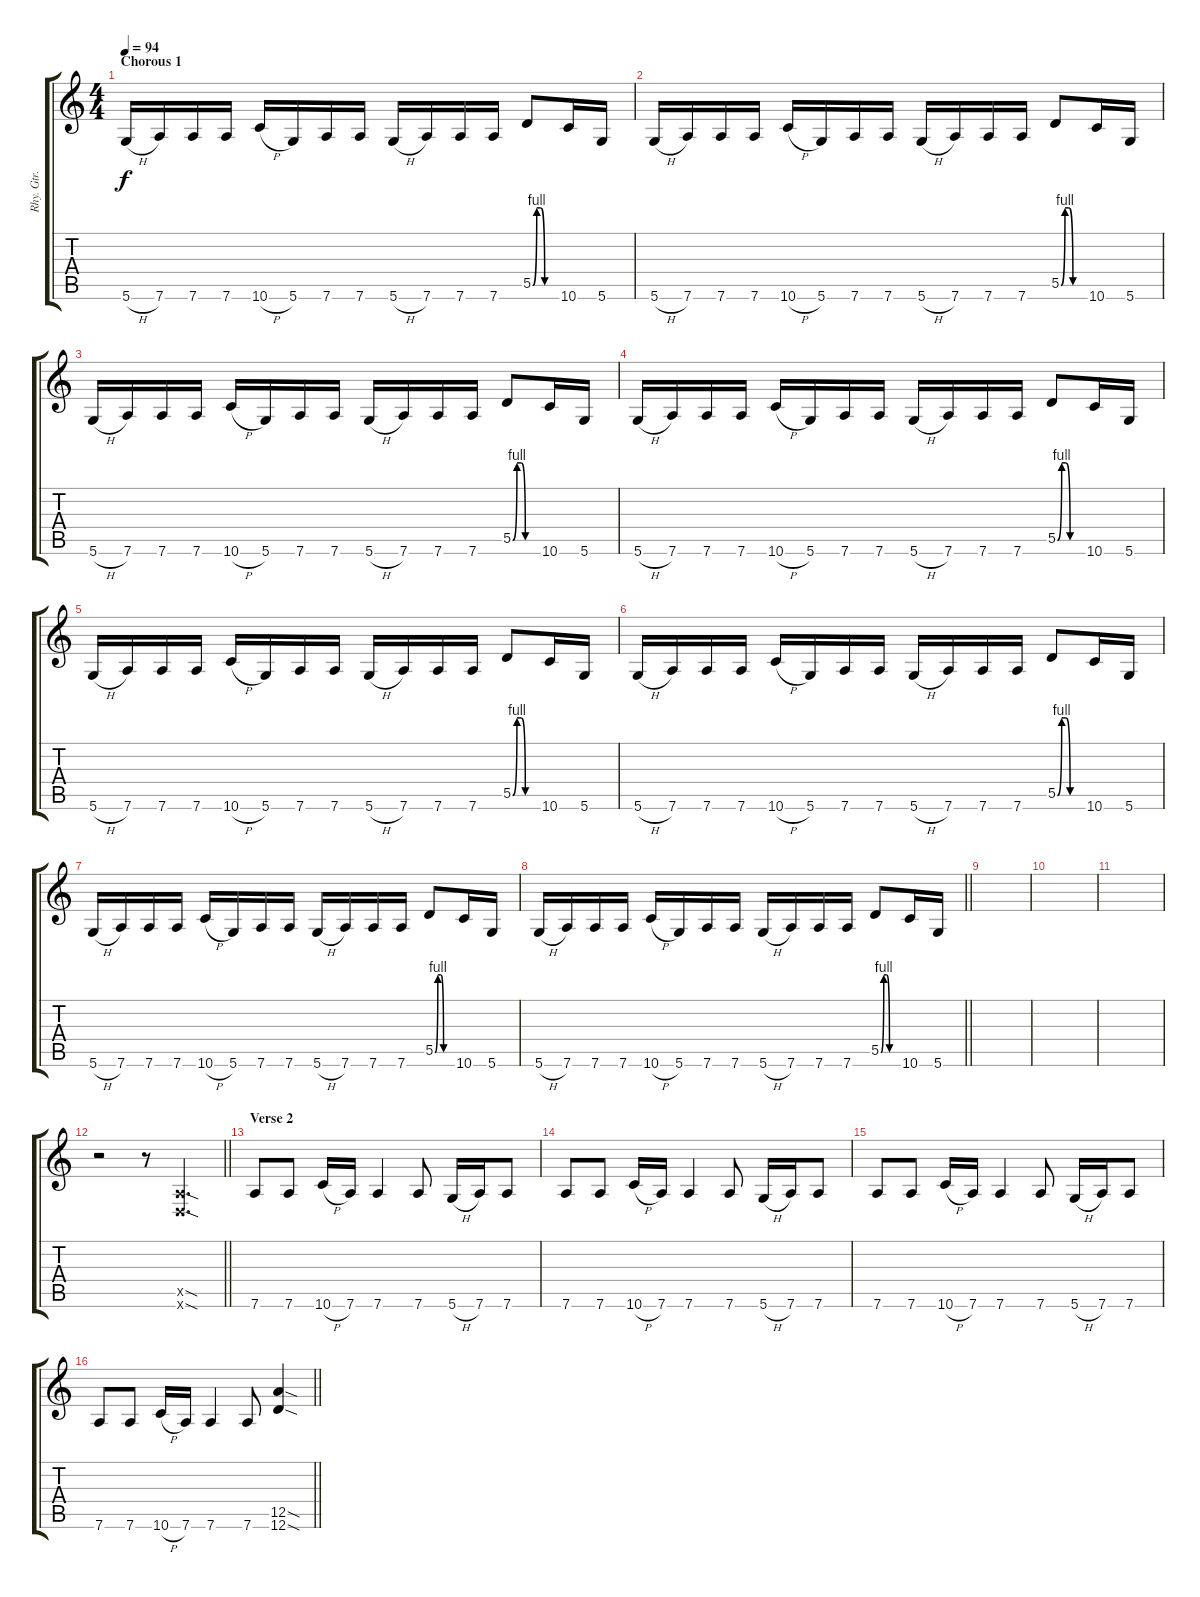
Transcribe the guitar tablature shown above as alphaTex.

\track ("Rhy. Gtr. 2" "Rhy. Gtr. ") {instrument distortionguitar}
\staff {score tabs}
\tuning (E4 B3 G3 D3 A2 D2) {hide}
\ts (4 4)
\section ("" "Chorous 1")
\tempo 94
\clef g2
\ks c
5.6{h}.16{dy f volume 10} 7.6.16 7.6.16 7.6.16 10.6{h}.16 5.6.16 7.6.16 7.6.16 5.6{h}.16 7.6.16 7.6.16 7.6.16 5.5{be (custom 0 0 10 4 20 4 30 0 60 0)}.8 10.6.16 5.6.16 |
5.6{h}.16 7.6.16 7.6.16 7.6.16 10.6{h}.16 5.6.16 7.6.16 7.6.16 5.6{h}.16 7.6.16 7.6.16 7.6.16 5.5{be (custom 0 0 10 4 20 4 30 0 60 0)}.8 10.6.16 5.6.16 |
5.6{h}.16 7.6.16 7.6.16 7.6.16 10.6{h}.16 5.6.16 7.6.16 7.6.16 5.6{h}.16 7.6.16 7.6.16 7.6.16 5.5{be (custom 0 0 10 4 20 4 30 0 60 0)}.8 10.6.16 5.6.16 |
5.6{h}.16 7.6.16 7.6.16 7.6.16 10.6{h}.16 5.6.16 7.6.16 7.6.16 5.6{h}.16 7.6.16 7.6.16 7.6.16 5.5{be (custom 0 0 10 4 20 4 30 0 60 0)}.8 10.6.16 5.6.16 |
5.6{h}.16 7.6.16 7.6.16 7.6.16 10.6{h}.16 5.6.16 7.6.16 7.6.16 5.6{h}.16 7.6.16 7.6.16 7.6.16 5.5{be (custom 0 0 10 4 20 4 30 0 60 0)}.8 10.6.16 5.6.16 |
5.6{h}.16 7.6.16 7.6.16 7.6.16 10.6{h}.16 5.6.16 7.6.16 7.6.16 5.6{h}.16 7.6.16 7.6.16 7.6.16 5.5{be (custom 0 0 10 4 20 4 30 0 60 0)}.8 10.6.16 5.6.16 |
5.6{h}.16 7.6.16 7.6.16 7.6.16 10.6{h}.16 5.6.16 7.6.16 7.6.16 5.6{h}.16 7.6.16 7.6.16 7.6.16 5.5{be (custom 0 0 10 4 20 4 30 0 60 0)}.8 10.6.16 5.6.16 |
\barLineRight lightlight
5.6{h}.16 7.6.16 7.6.16 7.6.16 10.6{h}.16 5.6.16 7.6.16 7.6.16 5.6{h}.16 7.6.16 7.6.16 7.6.16 5.5{be (custom 0 0 10 4 20 4 30 0 60 0)}.8 10.6.16 5.6.16 |
\section ("" "")
|
|
|
\barLineRight lightlight
r.2 r.8 (0.5{sod x} 0.6{sod x}).4{d} |
\section ("" "Verse 2")
7.6.8{volume 6} 7.6.8 10.6{h}.16 7.6.16 7.6.4 7.6.8 5.6{h}.16 7.6.16 7.6.8 |
7.6.8 7.6.8 10.6{h}.16 7.6.16 7.6.4 7.6.8 5.6{h}.16 7.6.16 7.6.8 |
7.6.8 7.6.8 10.6{h}.16 7.6.16 7.6.4 7.6.8 5.6{h}.16 7.6.16 7.6.8 |
\barLineRight lightlight
7.6.8 7.6.8 10.6{h}.16 7.6.16 7.6.4 7.6.8 (12.5{sod} 12.6{sod}).4
